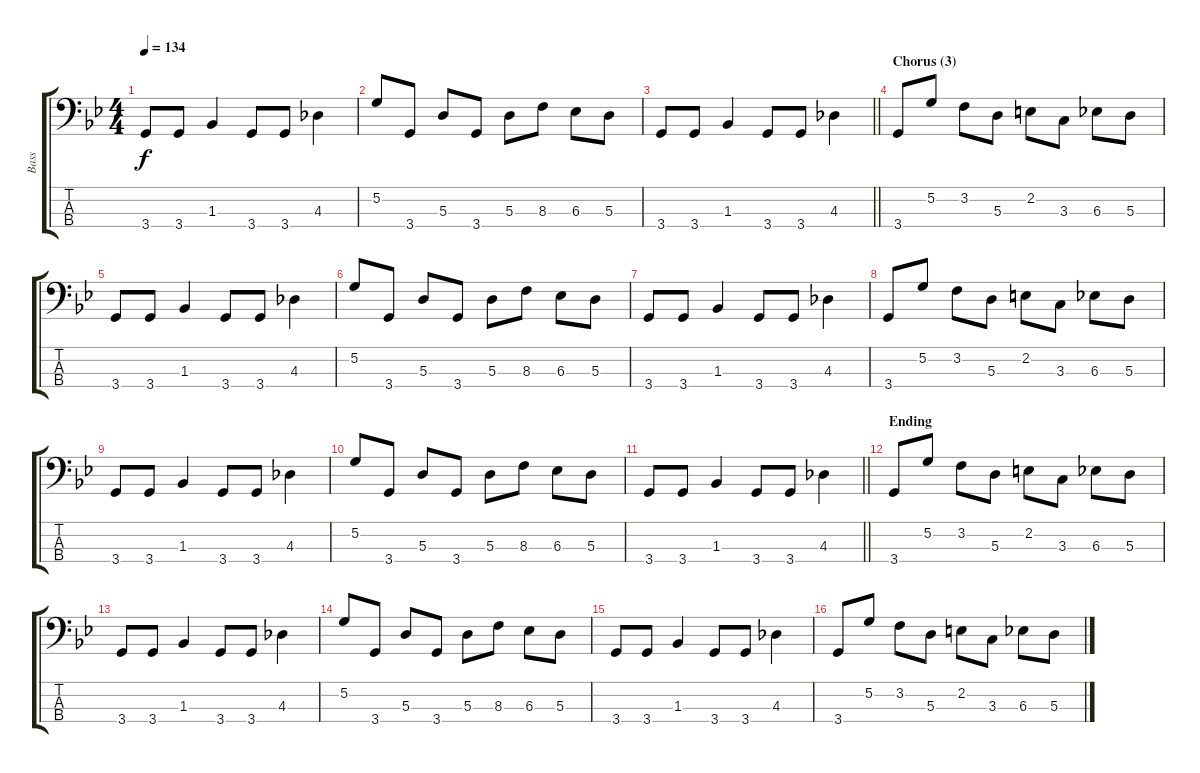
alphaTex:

\track ("Bass" "Bass") {instrument electricbasspick}
\staff {score tabs}
\tuning (G2 D2 A1 E1) {hide}
\ts (4 4)
\tempo 134
\clef f4
\ks gminor
3.4.8{dy f} 3.4.8 1.3.4 3.4.8 3.4.8 4.3.4 |
5.2.8 3.4.8 5.3.8 3.4.8 5.3.8 8.3.8 6.3.8 5.3.8 |
\barLineRight lightlight
3.4.8 3.4.8 1.3.4 3.4.8 3.4.8 4.3.4 |
\section ("" "Chorus (3)")
3.4.8 5.2.8 3.2.8 5.3.8 2.2.8 3.3.8 6.3.8 5.3.8 |
3.4.8 3.4.8 1.3.4 3.4.8 3.4.8 4.3.4 |
5.2.8 3.4.8 5.3.8 3.4.8 5.3.8 8.3.8 6.3.8 5.3.8 |
3.4.8 3.4.8 1.3.4 3.4.8 3.4.8 4.3.4 |
3.4.8 5.2.8 3.2.8 5.3.8 2.2.8 3.3.8 6.3.8 5.3.8 |
3.4.8 3.4.8 1.3.4 3.4.8 3.4.8 4.3.4 |
5.2.8 3.4.8 5.3.8 3.4.8 5.3.8 8.3.8 6.3.8 5.3.8 |
\barLineRight lightlight
3.4.8 3.4.8 1.3.4 3.4.8 3.4.8 4.3.4 |
\section ("" "Ending")
3.4.8 5.2.8 3.2.8 5.3.8 2.2.8 3.3.8 6.3.8 5.3.8 |
3.4.8 3.4.8 1.3.4 3.4.8 3.4.8 4.3.4 |
5.2.8 3.4.8 5.3.8 3.4.8 5.3.8 8.3.8 6.3.8 5.3.8 |
3.4.8 3.4.8 1.3.4 3.4.8 3.4.8 4.3.4 |
3.4.8 5.2.8 3.2.8 5.3.8 2.2.8 3.3.8 6.3.8 5.3.8
